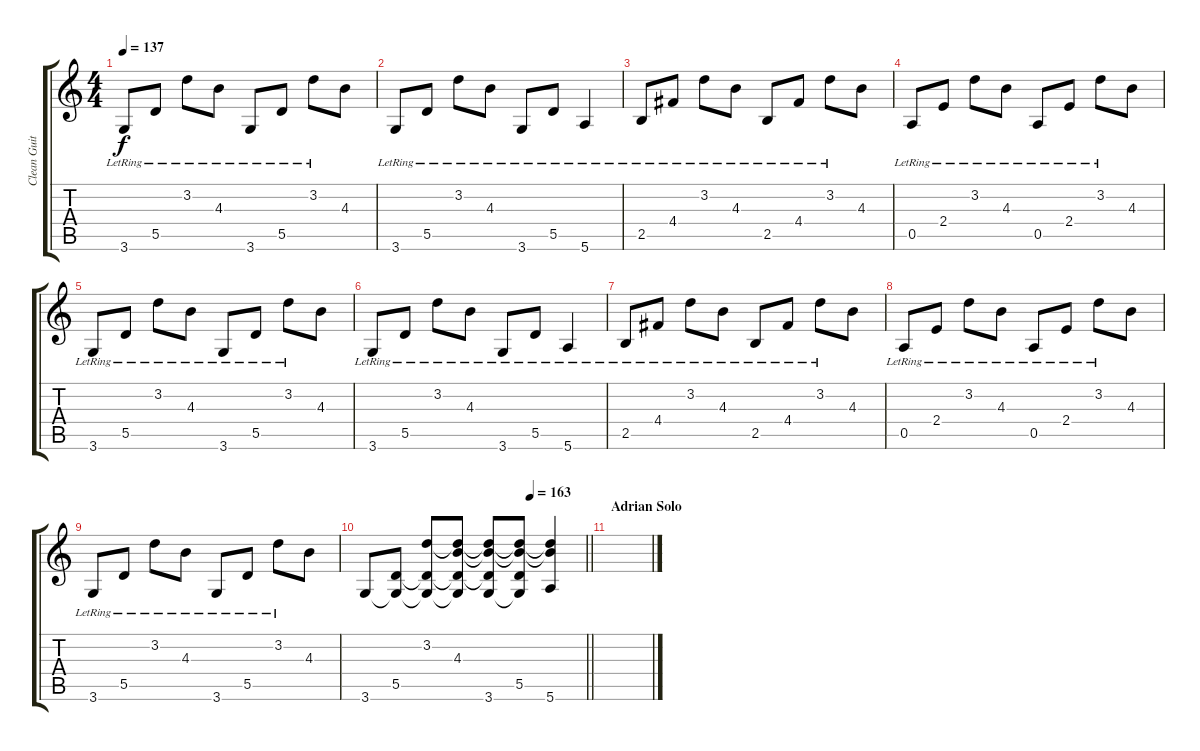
\track ("Clean Guitar L, Additional Guitar" "Clean Guit") {instrument electricguitarclean}
\staff {score tabs}
\tuning (E4 B3 G3 D3 A2 E2) {hide}
\ts (4 4)
\tempo 137
\clef g2
\ks c
3.6{lr}.8{dy f} 5.5{lr}.8 3.2{lr}.8 4.3{lr}.8 3.6{lr}.8 5.5{lr}.8 3.2{lr}.8 4.3.8 |
3.6{lr}.8 5.5{lr}.8 3.2{lr}.8 4.3{lr}.8 3.6{lr}.8 5.5{lr}.8 5.6{lr}.4 |
2.5{lr}.8 4.4{lr}.8 3.2{lr}.8 4.3{lr}.8 2.5{lr}.8 4.4{lr}.8 3.2{lr}.8 4.3.8 |
0.5{lr}.8 2.4{lr}.8 3.2{lr}.8 4.3{lr}.8 0.5{lr}.8 2.4{lr}.8 3.2{lr}.8 4.3.8 |
3.6{lr}.8 5.5{lr}.8 3.2{lr}.8 4.3{lr}.8 3.6{lr}.8 5.5{lr}.8 3.2{lr}.8 4.3.8 |
3.6{lr}.8 5.5{lr}.8 3.2{lr}.8 4.3{lr}.8 3.6{lr}.8 5.5{lr}.8 5.6{lr}.4 |
2.5{lr}.8 4.4{lr}.8 3.2{lr}.8 4.3{lr}.8 2.5{lr}.8 4.4{lr}.8 3.2{lr}.8 4.3.8 |
0.5{lr}.8 2.4{lr}.8 3.2{lr}.8 4.3{lr}.8 0.5{lr}.8 2.4{lr}.8 3.2{lr}.8 4.3.8 |
3.6{lr}.8 5.5{lr}.8 3.2{lr}.8 4.3{lr}.8 3.6{lr}.8 5.5{lr}.8 3.2{lr}.8 4.3.8 |
\tempo (163 0.75)
\barLineRight lightlight
3.6.8 (5.5 3.6{t}).8 (3.2 5.5{t} 3.6{t}).8 (3.2{t} 4.3 5.5{t} 3.6{t}).8 (3.2{t} 4.3{t} 5.5{t} 3.6).8 (3.2{t} 4.3{t} 5.5 3.6{t}).8 (3.2{t} 4.3{t} 5.6).4 |
\section ("" "Adrian Solo")
